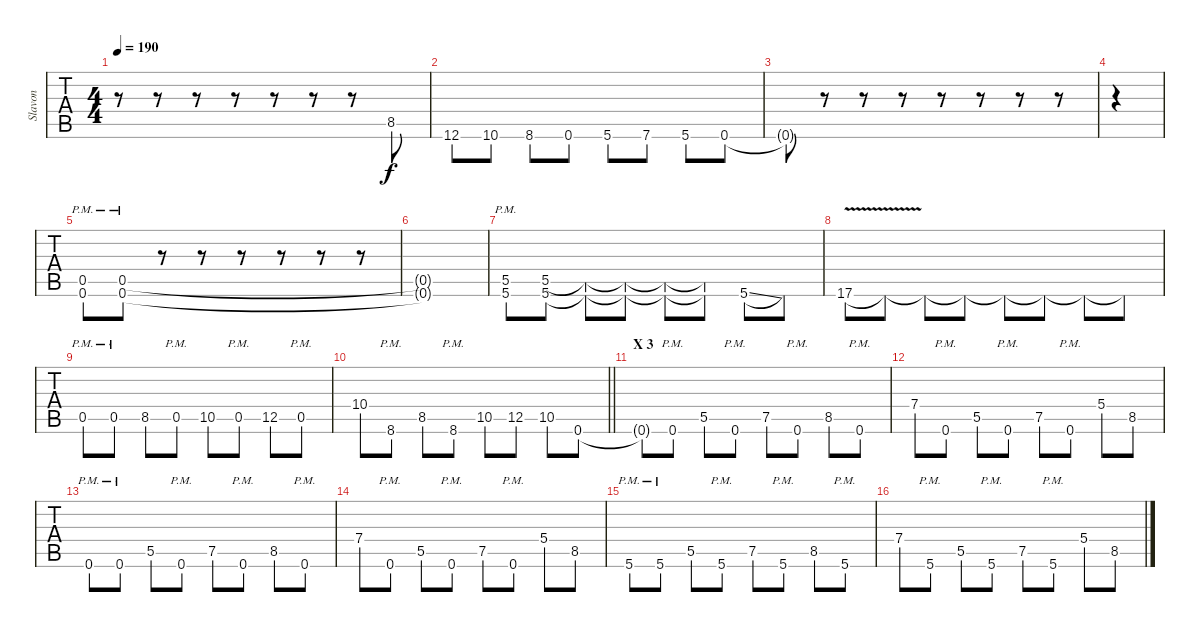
\track ("Slavon" "Slavon") {instrument distortionguitar}
\staff {tabs}
\tuning (E4 B3 G3 D3 A2 D2) {hide}
\ts (4 4)
\tempo 190
\clef g2
\ks c
r.8{dy f} r.8 r.8 r.8 r.8 r.8 r.8 8.5.8 |
12.6.8 10.6.8 8.6.8 0.6.8 5.6.8 7.6.8 5.6.8 0.6.8 |
0.6{t}.8 r.8 r.8 r.8 r.8 r.8 r.8 r.8 |
|
(0.5{pm} 0.6{pm}).8 (0.5{pm} 0.6{pm}).8 r.8 r.8 r.8 r.8 r.8 r.8 |
(0.5{t} 0.6{t}).1 |
(5.5{pm} 5.6{pm}).8 (5.5 5.6).8 (5.5{t} 5.6{t}).8 (5.5{t} 5.6{t}).8 (5.5{t} 5.6{t}).8 (5.5{t} 5.6{t}).8 5.6{ss}.8 5.6{t}.8 |
17.6{v}.8 17.6{t}.8 17.6{t}.8 17.6{t}.8 17.6{t}.8 17.6{t}.8 17.6{t}.8 17.6{t}.8 |
0.5{pm}.8 0.5{pm}.8 8.5.8 0.5{pm}.8 10.5.8 0.5{pm}.8 12.5.8 0.5{pm}.8 |
\barLineRight lightlight
10.4.8 8.6{pm}.8 8.5.8 8.6{pm}.8 10.5.8 12.5.8 10.5.8 0.6.8 |
\section ("" "Х 3")
0.6{t}.8 0.6{pm}.8 5.5.8 0.6{pm}.8 7.5.8 0.6{pm}.8 8.5.8 0.6{pm}.8 |
7.4.8 0.6{pm}.8 5.5.8 0.6{pm}.8 7.5.8 0.6{pm}.8 5.4.8 8.5.8 |
0.6{pm}.8 0.6{pm}.8 5.5.8 0.6{pm}.8 7.5.8 0.6{pm}.8 8.5.8 0.6{pm}.8 |
7.4.8 0.6{pm}.8 5.5.8 0.6{pm}.8 7.5.8 0.6{pm}.8 5.4.8 8.5.8 |
5.6{pm}.8 5.6{pm}.8 5.5.8 5.6{pm}.8 7.5.8 5.6{pm}.8 8.5.8 5.6{pm}.8 |
7.4.8 5.6{pm}.8 5.5.8 5.6{pm}.8 7.5.8 5.6{pm}.8 5.4.8 8.5.8
